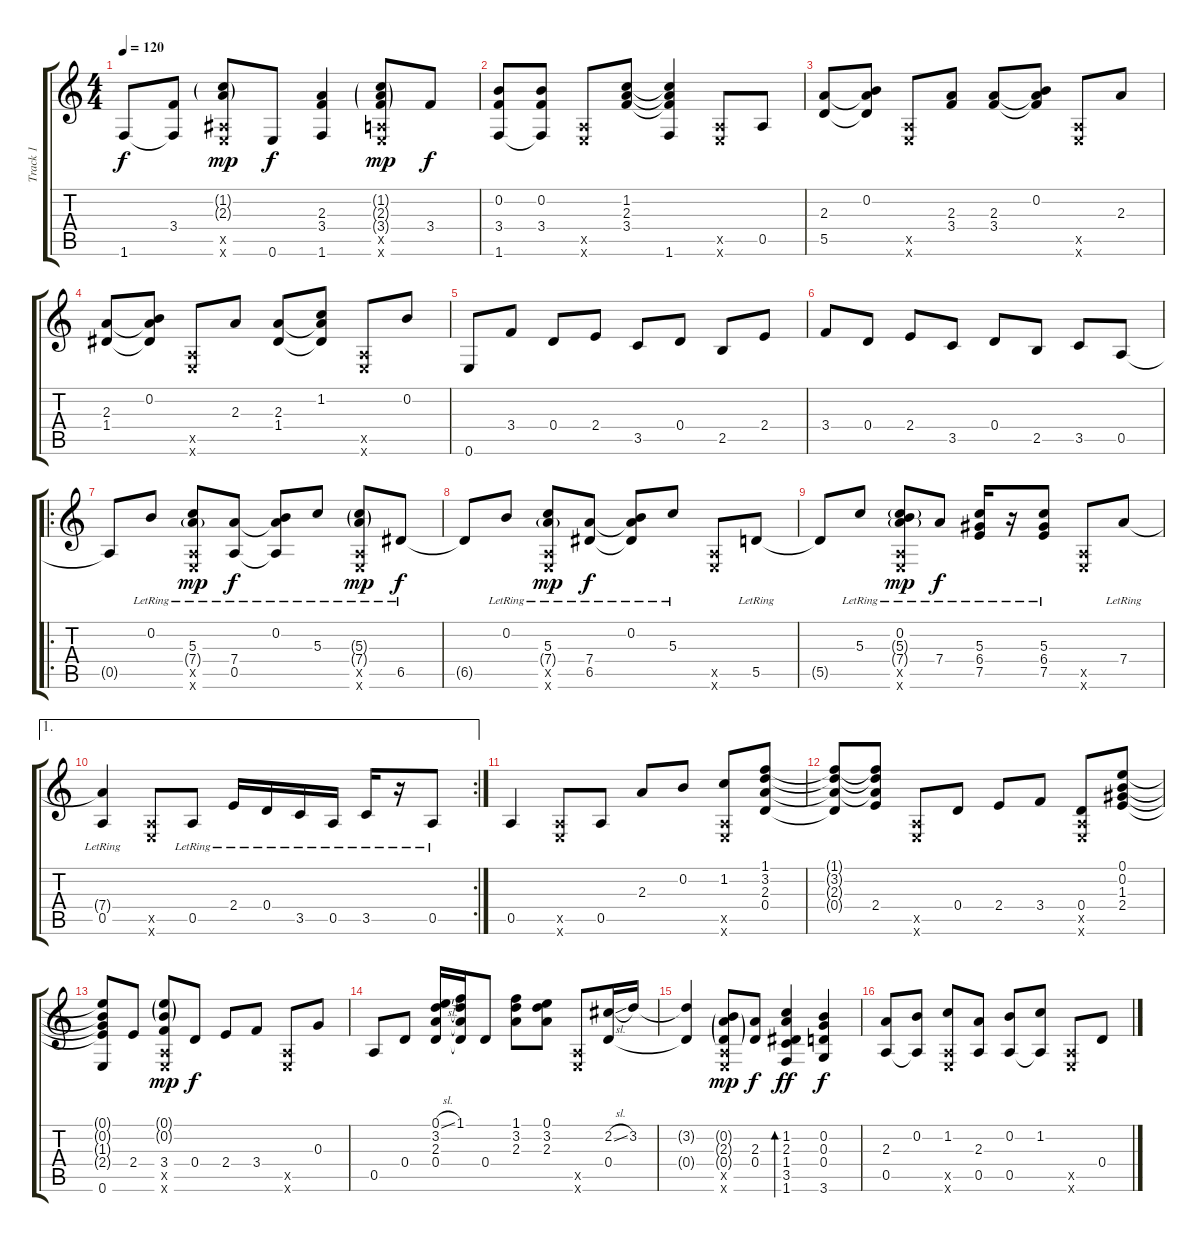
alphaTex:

\track ("Track 1" "Track 1") {instrument acousticguitarsteel}
\staff {score tabs}
\tuning (E4 B3 G3 D3 A2 E2) {hide}
\ts (4 4)
\tempo 120
\clef g2
\ks c
1.6.8{dy f} (3.4 1.6{t}).8 (1.2{g} 2.3{g} 1.5{x} 0.6{x}).8{dy mp} 0.6.8{dy f} (2.3 3.4 1.6).4 (1.2{g} 2.3{g} 3.4{g} 0.5{x} 0.6{x}).8{dy mp} 3.4.8{dy f} |
(0.2 3.4 1.6).8 (0.2 3.4 1.6{t}).8 (0.5{x} 0.6{x}).8 (1.2 2.3 3.4).8 (1.2{t} 2.3{t} 3.4{t} 1.6).4 (0.5{x} 0.6{x}).8 0.5.8 |
(2.3 5.5).8 (0.2 2.3{t} 5.5{t}).8 (0.5{x} 0.6{x}).8 (2.3 3.4).8 (2.3 3.4).8 (0.2 2.3{t} 3.4{t}).8 (0.5{x} 0.6{x}).8 2.3.8 |
(2.3 1.4).8 (0.2 2.3{t} 1.4{t}).8 (0.5{x} 0.6{x}).8 2.3.8 (2.3 1.4).8 (1.2 2.3{t} 1.4{t}).8 (0.5{x} 0.6{x}).8 0.2.8 |
0.6.8 3.4.8 0.4.8 2.4.8 3.5.8 0.4.8 2.5.8 2.4.8 |
3.4.8 0.4.8 2.4.8 3.5.8 0.4.8 2.5.8 3.5.8 0.5.8 |
\ro
0.5{t}.8 0.2{lr}.8 (5.3{lr} 7.4{g lr} 0.5{x} 0.6{x}).8{dy mp} (7.4{lr} 0.5{lr}).8{dy f} (0.2{lr} 7.4{t} 0.5{t}).8 5.3{lr}.8 (5.3{g lr} 7.4{g lr} 0.5{x} 0.6{x}).8{dy mp} 6.5{lr}.8{dy f} |
6.5{t}.8 0.2{lr}.8 (5.3{lr} 7.4{g lr} 0.5{x} 0.6{x}).8{dy mp} (7.4{lr} 6.5{lr}).8{dy f} (0.2{lr} 7.4{t} 6.5{t}).8 5.3{lr}.8 (0.5{x} 0.6{x}).8 5.5{lr}.8 |
5.5{t}.8 5.3{lr}.8 (0.2{lr} 5.3{g lr} 7.4{g lr} 0.5{x} 0.6{x}).8{dy mp} 7.4{lr}.8{dy f} (5.3{lr} 6.4{lr} 7.5{lr}).16 r.16 (5.3{lr} 6.4{lr} 7.5{lr}).8 (0.5{x} 0.6{x}).8 7.4{lr}.8 |
\ae 1
\rc 2
(7.4{t} 0.5{lr}).4 (0.5{x} 0.6{x}).8 0.5{lr}.8 2.4{lr}.16 0.4{lr}.16 3.5{lr}.16 0.5{lr}.16 3.5{lr}.16 r.16 0.5{lr}.8 |
0.5.4 (0.5{x} 0.6{x}).8 0.5.8 2.3.8 0.2.8 (1.2 0.5{x} 0.6{x}).8 (1.1 3.2 2.3 0.4).8 |
(1.1{t} 3.2{t} 2.3{t} 0.4{t}).8 (1.1{t} 3.2{t} 2.3{t} 2.4).8 (0.5{x} 0.6{x}).8 0.4.8 2.4.8 3.4.8 (0.4 0.5{x} 0.6{x}).8 (0.1 0.2 1.3 2.4).8 |
(0.1{t} 0.2{t} 1.3{t} 2.4{t} 0.6).8 2.4.8 (0.1{g} 0.2{g} 3.4 0.5{x} 0.6{x}).8{dy mp} 0.4.8{dy f} 2.4.8 3.4.8 (0.5{x} 0.6{x}).8 0.3.8 |
0.5.8 0.4.8 (0.1{sl} 3.2 2.3 0.4).16 (1.1 3.2{t} 2.3{t} 0.4{t}).16 0.4.8 (1.1 3.2 2.3).8 (0.1 3.2 2.3).8 (0.5{x} 0.6{x}).8 (2.2{sl} 0.4).16 3.2.16 |
(3.2{t} 0.4{t}).4 (0.2{g} 2.3{g} 0.4{g} 0.5{x} 0.6{x}).8{dy mp} (2.3 0.4).8{dy f} (1.2 2.3 1.4 3.5 1.6).4{bd 120 dy ff} (0.2 0.3 0.4 3.6).4{dy f} |
(2.3 0.5).8 (0.2 0.5{t}).8 (1.2 0.5{x} 0.6{x}).8 (2.3 0.5).8 (0.2 0.5).8 (1.2 0.5{t}).8 (0.5{x} 0.6{x}).8 0.4.8
